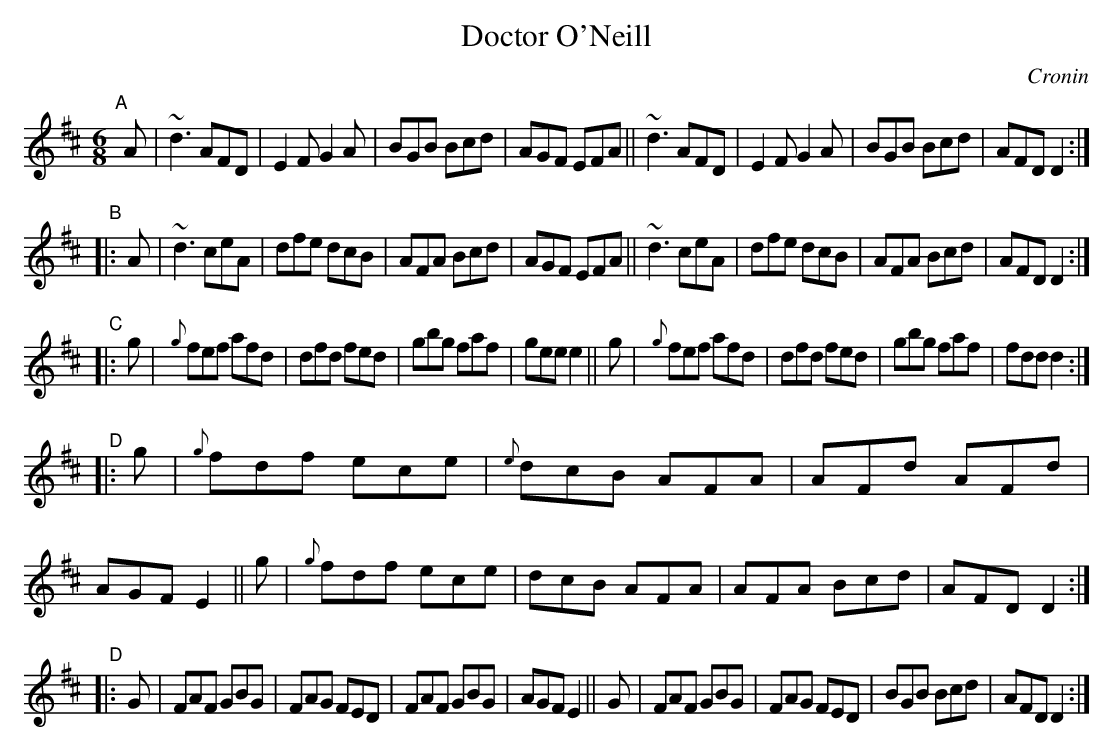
X:1
T: Doctor O'Neill
O: Cronin
M: 6/8
L: 1/8
K: D
"^A"[|] A |\
~d3 AFD | E2F G2A | BGB Bcd | AGF EFA ||\
~d3 AFD | E2F G2A | BGB Bcd | AFD D2 :|
"^B"|: A |\
~d3 ceA | dfe dcB | AFA Bcd | AGF EFA ||\
~d3 ceA | dfe dcB | AFA Bcd | AFD D2 :|
"^C"|: g |\
{g}fef afd | dfd fed | gbg faf | gee e2 || g |\
{g}fef afd | dfd fed | gbg faf | fdd d2 :|
"^D"|: g |\
{g}fdf ece | {e}dcB AFA | AFd AFd | AGF E2 || g |\
{g}fdf ece | dcB AFA | AFA Bcd | AFD D2 :|
"^D"|: G |\
FAF GBG | FAG FED | FAF GBG | AGF E2 || G |\
FAF GBG | FAG FED | BGB Bcd | AFD D2 :|
